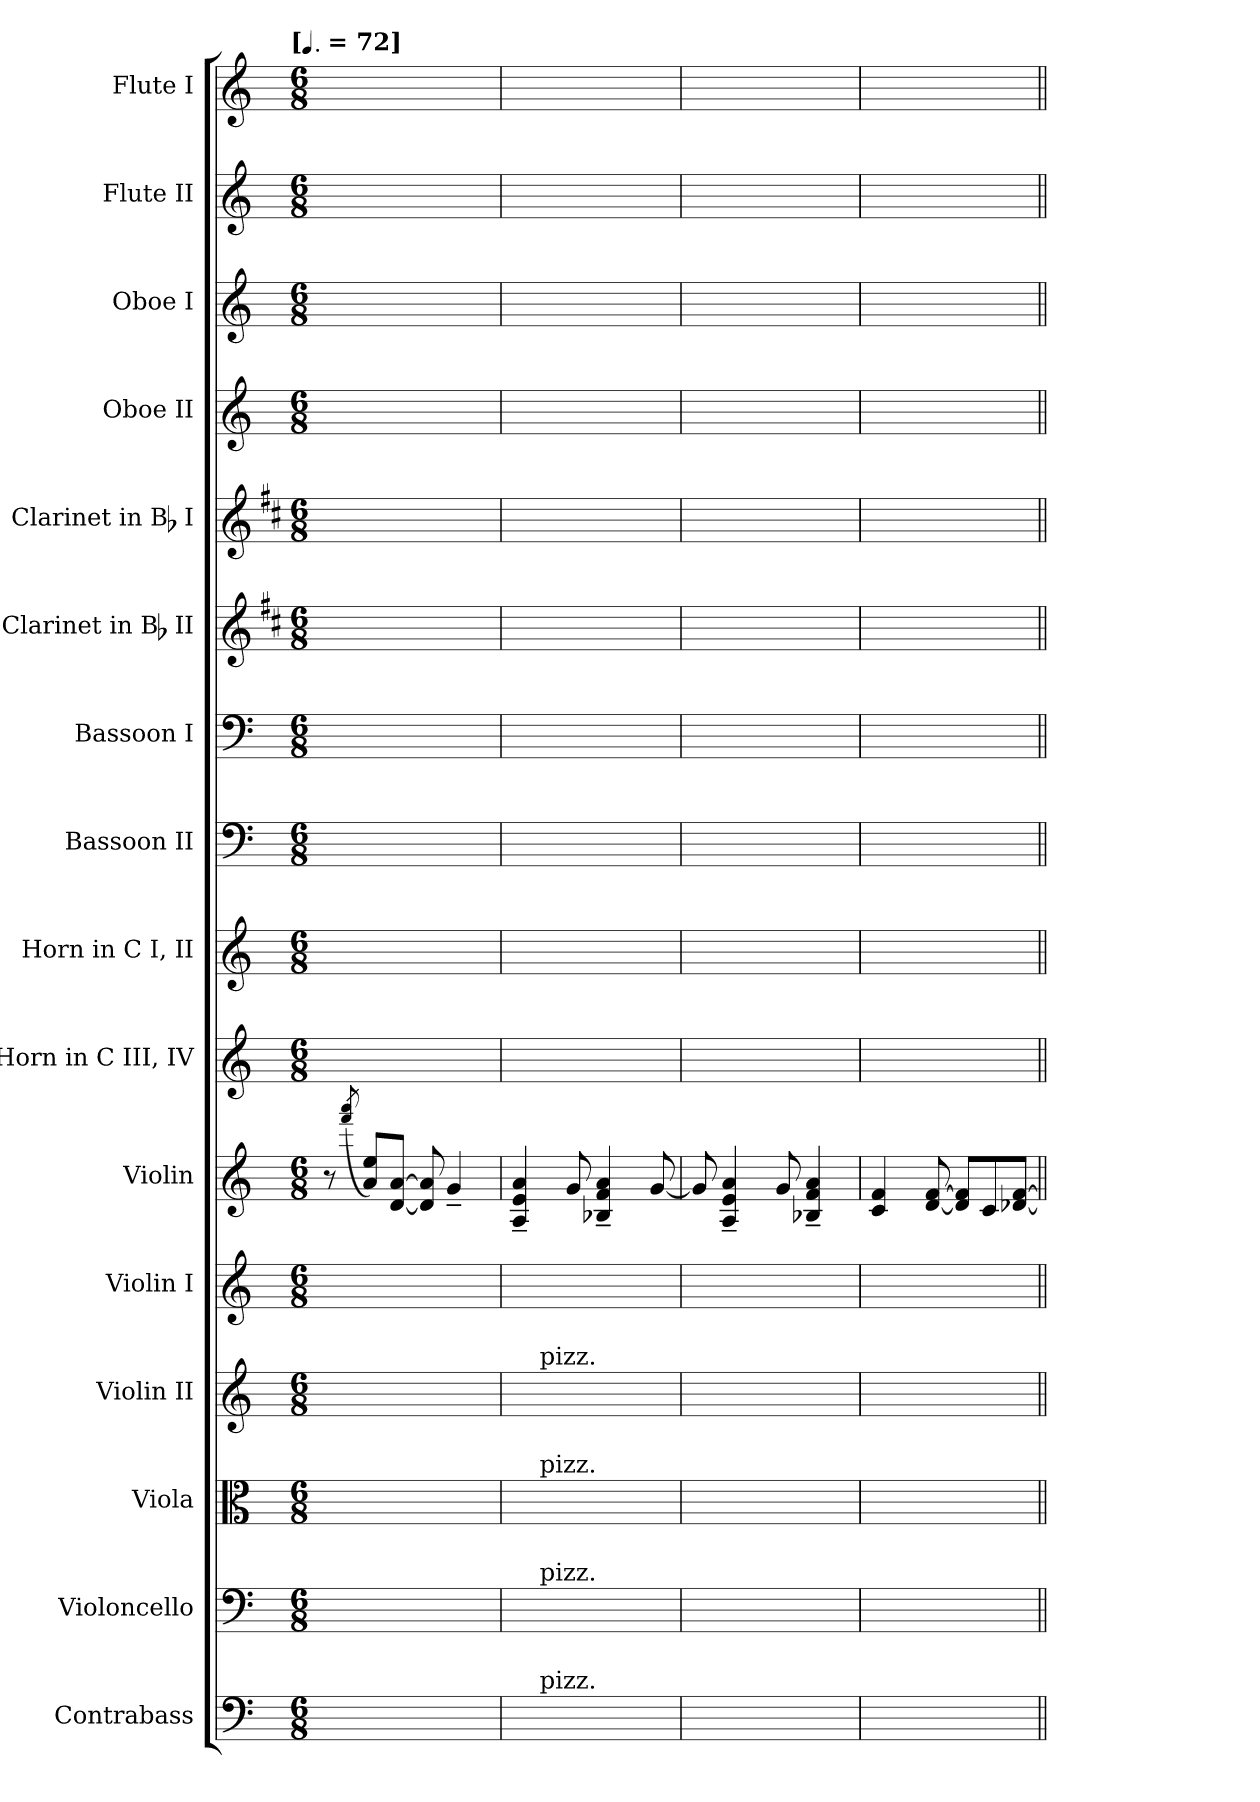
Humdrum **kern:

**kern	**kern	**kern	**kern	**kern	**kern	**kern	**kern	**kern	**kern	**kern	**kern	**kern	**kern	**kern	**kern
*part16	*part15	*part14	*part13	*part12	*part11	*part10	*part9	*part8	*part7	*part6	*part5	*part4	*part3	*part2	*part1
*staff16	*staff15	*staff14	*staff13	*staff12	*staff11	*staff10	*staff9	*staff8	*staff7	*staff6	*staff5	*staff4	*staff3	*staff2	*staff1
*I"Contrabass	*I"Violoncello	*I"Viola	*I"Violin II	*I"Violin I	*I"Violin	*I"Horn in C III, IV	*I"Horn in C I, II	*I"Bassoon II	*I"Bassoon I	*I"Clarinet in Bb II	*I"Clarinet in Bb I	*I"Oboe II	*I"Oboe I	*I"Flute II	*I"Flute I
*I'Cb.	*I'Vc.	*I'Vla.	*I'Vln. II	*I'Vln. I	*I'Vln.	*	*	*I'Bsn.	*I'Bsn.	*I'Cl.	*I'Cl.	*I'Ob.	*I'Ob.	*I'Fl.	*I'Fl.
*clefF4	*clefF4	*clefC3	*clefG2	*clefG2	*clefG2	*clefG2	*clefG2	*clefF4	*clefF4	*clefG2	*clefG2	*clefG2	*clefG2	*clefG2	*clefG2
*ITrd7c12	*	*	*	*	*	*	*	*	*	*ITrd1c2	*ITrd1c2	*	*	*	*
*k[]	*k[]	*k[]	*k[]	*k[]	*k[]	*k[]	*k[]	*k[]	*k[]	*k[]	*k[]	*k[]	*k[]	*k[]	*k[]
*C:	*C:	*C:	*C:	*C:	*C:	*C:	*C:	*C:	*C:	*C:	*C:	*C:	*C:	*C:	*C:
!!LO:TX:omd:t=[[quarter-dot] = 72]
*M6/8	*M6/8	*M6/8	*M6/8	*M6/8	*M6/8	*M6/8	*M6/8	*M6/8	*M6/8	*M6/8	*M6/8	*M6/8	*M6/8	*M6/8	*M6/8
*MM108	*MM108	*MM108	*MM108	*MM108	*MM108	*MM108	*MM108	*MM108	*MM108	*MM108	*MM108	*MM108	*MM108	*MM108	*MM108
=1	=1	=1	=1	=1	=1	=1	=1	=1	=1	=1	=1	=1	=1	=1	=1
8ryy	2.ryy	8ryy	8ryy	8ryy	8r	2.ryy	2.ryy	8ryy	8ryy	8ryy	8ryy	8ryy	8ryy	8ryy	8ryy
.	.	.	.	.	(8qfff/ 8qaaa/	.	.	.	.	.	.	.	.	.	.
8ryy	.	8ryy	8ryy	8ryy	8a 8eeL)	.	.	8ryy	8ryy	8ryy	8ryy	8ryy	8ryy	8ryy	8ryy
8ryy	.	8ryy	8ryy	8ryy	[8d [8aJ	.	.	8ryy	8ryy	8ryy	8ryy	8ryy	8ryy	8ryy	8ryy
8ryy	.	8ryy	8ryy	4ryy	8d] 8a]	.	.	4ryy	4ryy	4ryy	4ryy	4ryy	4ryy	4ryy	4ryy
8ryy	.	8ryy	8ryy	.	4g~	.	.	.	.	.	.	.	.	.	.
8ryy	.	8ryy	8ryy	8ryy	.	.	.	8ryy	8ryy	8ryy	8ryy	8ryy	8ryy	8ryy	8ryy
=2	=2	=2	=2	=2	=2	=2	=2	=2	=2	=2	=2	=2	=2	=2	=2
8ryy	8ryy	8ryy	8ryy	4%3ryy	4A~ 4e~ 4a~	4%3ryy	4%3ryy	4%3ryy	4%3ryy	4%3ryy	4%3ryy	4%3ryy	4%3ryy	4%3ryy	4%3ryy
!	!	!	!LO:TX:a:t=pizz.	!	!	!	!	!	!	!	!	!	!	!	!
!	!	!LO:TX:a:t=pizz.	!	!	!	!	!	!	!	!	!	!	!	!	!
!	!LO:TX:a:t=pizz.	!	!	!	!	!	!	!	!	!	!	!	!	!	!
!LO:TX:a:t=pizz.	!	!	!	!	!	!	!	!	!	!	!	!	!	!	!
8ryy	8ryy	8ryy	8ryy	.	.	.	.	.	.	.	.	.	.	.	.
8ryy	8ryy	8ryy	8ryy	.	8g	.	.	.	.	.	.	.	.	.	.
8ryy	8ryy	8ryy	8ryy	.	4B-X~ 4f~ 4a~	.	.	.	.	.	.	.	.	.	.
8ryy	8ryy	8ryy	8ryy	.	.	.	.	.	.	.	.	.	.	.	.
8ryy	8ryy	8ryy	8ryy	.	[8g	.	.	.	.	.	.	.	.	.	.
=3	=3	=3	=3	=3	=3	=3	=3	=3	=3	=3	=3	=3	=3	=3	=3
8ryy	8ryy	8ryy	8ryy	4%3ryy	8g]	4%3ryy	4%3ryy	4%3ryy	4%3ryy	4%3ryy	4%3ryy	4%3ryy	4%3ryy	4%3ryy	4%3ryy
8ryy	8ryy	8ryy	8ryy	.	4A~ 4e~ 4a~	.	.	.	.	.	.	.	.	.	.
8ryy	8ryy	8ryy	8ryy	.	.	.	.	.	.	.	.	.	.	.	.
8ryy	8ryy	8ryy	8ryy	.	8g	.	.	.	.	.	.	.	.	.	.
8ryy	8ryy	8ryy	8ryy	.	4B-X~ 4f~ 4a~	.	.	.	.	.	.	.	.	.	.
8ryy	8ryy	8ryy	8ryy	.	.	.	.	.	.	.	.	.	.	.	.
=4	=4	=4	=4	=4	=4	=4	=4	=4	=4	=4	=4	=4	=4	=4	=4
8ryy	8ryy	8ryy	8ryy	4%3ryy	4c 4f	4%3ryy	4%3ryy	4%3ryy	4%3ryy	4%3ryy	4%3ryy	4%3ryy	4%3ryy	4%3ryy	4%3ryy
8ryy	8ryy	8ryy	8ryy	.	.	.	.	.	.	.	.	.	.	.	.
8ryy	8ryy	8ryy	8ryy	.	[8d [8f	.	.	.	.	.	.	.	.	.	.
4ryy	4ryy	4ryy	4ryy	.	8d] 8f]L	.	.	.	.	.	.	.	.	.	.
.	.	.	.	.	8c	.	.	.	.	.	.	.	.	.	.
8ryy	8ryy	8ryy	8ryy	.	[8d-X [8fJ	.	.	.	.	.	.	.	.	.	.
=||	=||	=||	=||	=||	=||	=||	=||	=||	=||	=||	=||	=||	=||	=||	=||
*-	*-	*-	*-	*-	*-	*-	*-	*-	*-	*-	*-	*-	*-	*-	*-
